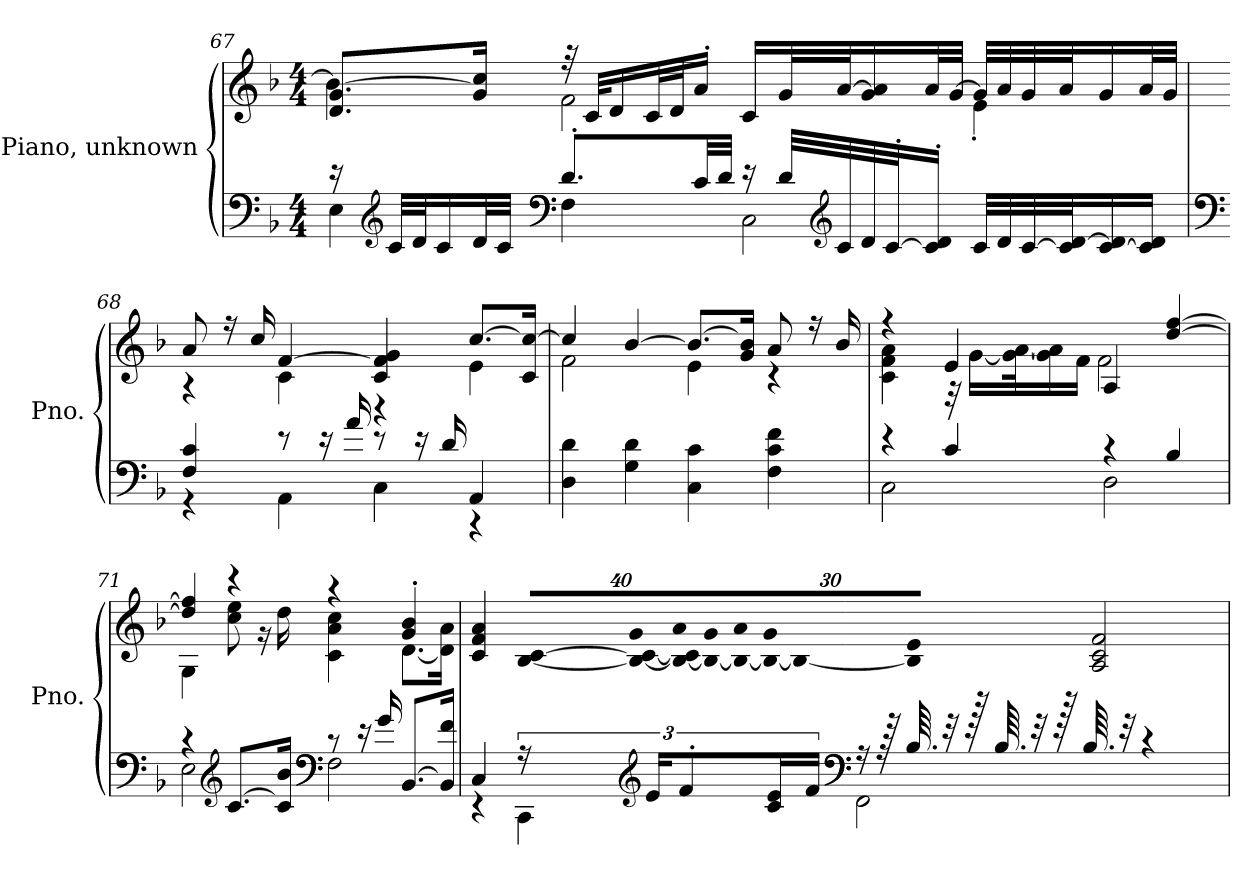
**kern	**kern
*part1	*part1
*staff2	*staff1
*I"Piano, unknown	*
*I'Pno.	*
!!LO:LB:g=z
*clefF4	*clefG2
*k[b-]	*k[b-]
*M4/4	*M4/4
=67	=67
*^	*^
16r	4E\	8.d/ [8.g/L	4b-\]
*clefG2	*	*	*
32c/LLL	.	.	.
32d/J	.	.	.
16c/	.	.	.
32d/L	.	16g/] 16cc/Jk	.
32c/JJJ	.	.	.
*clefF4	*	*	*
8.d'/L	4F\	32r	2f\
.	.	32c/KLL	.
.	.	16d/	.
.	.	32c/L	.
.	.	32d/J	.
32c/LL	.	16a'/JJ	.
32d/JJJ	.	.	.
16r	2C\	16c/LL	.
32d/LLL	.	32g/L	.
*clefG2	*	*	*
32c/	.	[32a/J	.
32d/	.	16g/ 16a/]	.
[32c'/J	.	.	.
16c/]' 16d/'JJ	.	32a/L	.
.	.	[32g/JJJ	.
32c/LLL	.	32g/LLL]	4e'\
32d/	.	32a/	.
[32c/	.	32g/	.
32c/] [32d/J	.	32a/J	.
[16c/ 16d/]	.	16g/	.
16c/] 16d/JJ	.	32a/L	.
.	.	32g/JJJ	.
!!LO:LB:g=z	!!
=68	=68	=68	=68
*clefF4	*	*	*
4F/ 4c/	4r	8a/	4r
.	.	16r	.
.	.	16cc/	.
8r	4AA\	[4f/	4c\
16r	.	.	.
16a/	.	.	.
8r	4C\	4c/ 4f/] 4g/	4r
16r	.	.	.
16d/	.	.	.
4AA/	4r	[8.cc/L	4e\
.	.	16c/ 16cc/_Jk	.
*v	*v	*	*
=69	=69	=69
4D\ 4d\	4cc/]	2f\
4G\ 4d\	[4b-/	.
4C\ 4c\	8.b-/L_	4e\
.	16g/ 16b-/]Jk	.
4F\ 4c\ 4f\	8a/	4r
.	16r	.
.	16b-/	.
=70	=70	=70
*^	*	*
4r	2C\	4r	4c\ 4f\ 4a\
4c/	.	4e/	32r
.	.	.	[16g\LL
.	.	.	32g\] [32a\K
.	.	.	16g\ 16a\]
.	.	.	16f\JJ
4r	2D\	4A/	2f\
4B-/	.	[4dd/ [4ff/	.
!!LO:LB:g=z	!!
=71	=71	=71	=71
4r	2E\	4dd/] 4ff/]	4G\
*clefG2	*	*	*
[8.c/L	.	4r	8cc\ 8ee\
.	.	.	16r
16c/] 16b-/Jk	.	.	16dd\
*clefF4	*	*	*
8r	2F\	4r	4c\ 4a\ 4cc\
16r	.	.	.
16g/	.	.	.
[8.BB-/L	.	4g/' 4b-/'	[8.d\L
16BB-/] 16f/Jk	.	.	16d\] 16a\Jk
*	*	*v	*v
=72	=72	=72
4C/	4r	4c/ 4f/ 4a/
*	*	*Xbrackettup
!	!	!LO:N:vis=32
24r	4CC\	[640%23B-/ [640%23c/LLL
!	!	!LO:N:vis=32
.	.	640%23B-/_ 640%23c/_ 640%23g/
*clefG2	*	*
24e/KL	.	.
!	!	!LO:N:vis=32
.	.	640%23B-/_ 640%23c/] 640%23a/
12f'/	.	.
!	!	!LO:N:vis=32
.	.	640%23B-/_ 640%23g/
!	!	!LO:N:vis=64
.	.	960%17B-/_ 960%17a/L
!	!	!LO:N:vis=64
.	.	960%17B-/_ 960%17g/J
24c/ 24e/L	.	.
!	!	!LO:N:vis=32
.	.	640%23B-/_
24f/JJ	.	.
!	!	!LO:N:vis=32
.	.	640%23B-/] 640%23e/JJJ
*clefF4	*	*
16r	2FF\	.
.	.	2A/ 2c/ 2f/
128r	.	.
64.B-/	.	.
32r	.	.
128r	.	.
64.B-/	.	.
32r	.	.
128r	.	.
64.B-/	.	.
32r	.	.
4r	.	.
960ryy	960ryy	.
*v	*v	*
=	=
*-	*-
